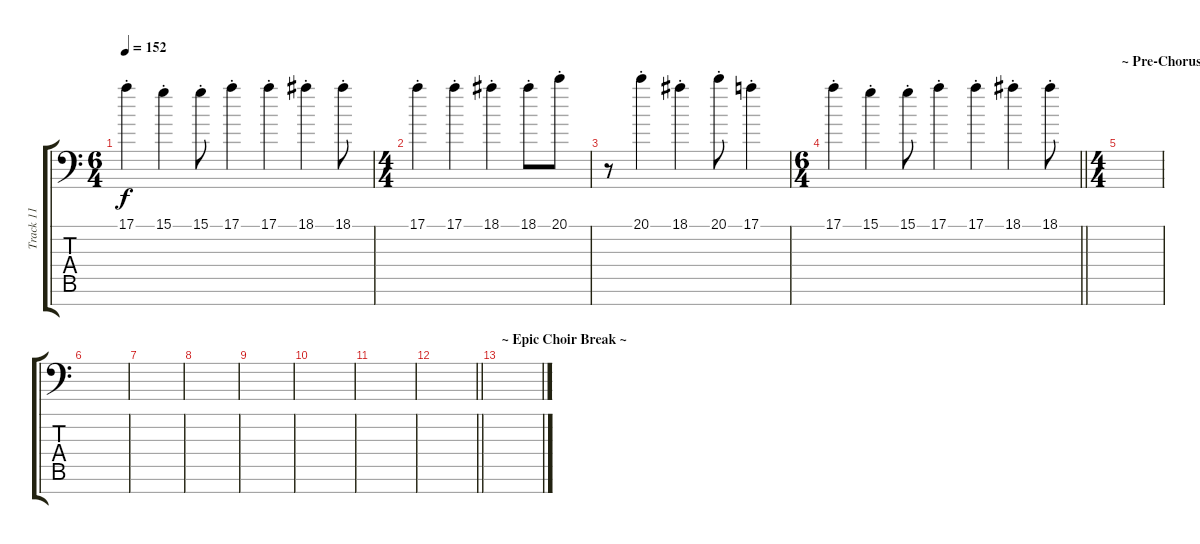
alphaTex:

\track ("Track 11" "Track 11") {instrument stringensemble1}
\staff {score tabs}
\tuning (E4 B3 G3 D3 A2 E2 A1) {hide}
\ts (6 4)
\tempo 152
\clef f4
\ks c
17.1{st}.4{dy f} 15.1{st}.4 15.1{st}.8 17.1{st}.4 17.1{st}.4 18.1{st}.4 18.1{st}.8 |
\ts (4 4)
17.1{st}.4 17.1{st}.4 18.1{st}.4 18.1{st}.8 20.1{st}.8 |
r.8 20.1{st}.4 18.1{st}.4 20.1{st}.8 17.1{st}.4 |
\ts (6 4)
\barLineRight lightlight
17.1{st}.4 15.1{st}.4 15.1{st}.8 17.1{st}.4 17.1{st}.4 18.1{st}.4 18.1{st}.8 |
\ts (4 4)
\section ("" "~ Pre-Chorus ~")
|
|
|
|
|
|
|
\barLineRight lightlight
|
\section ("" "~ Epic Choir Break ~")
